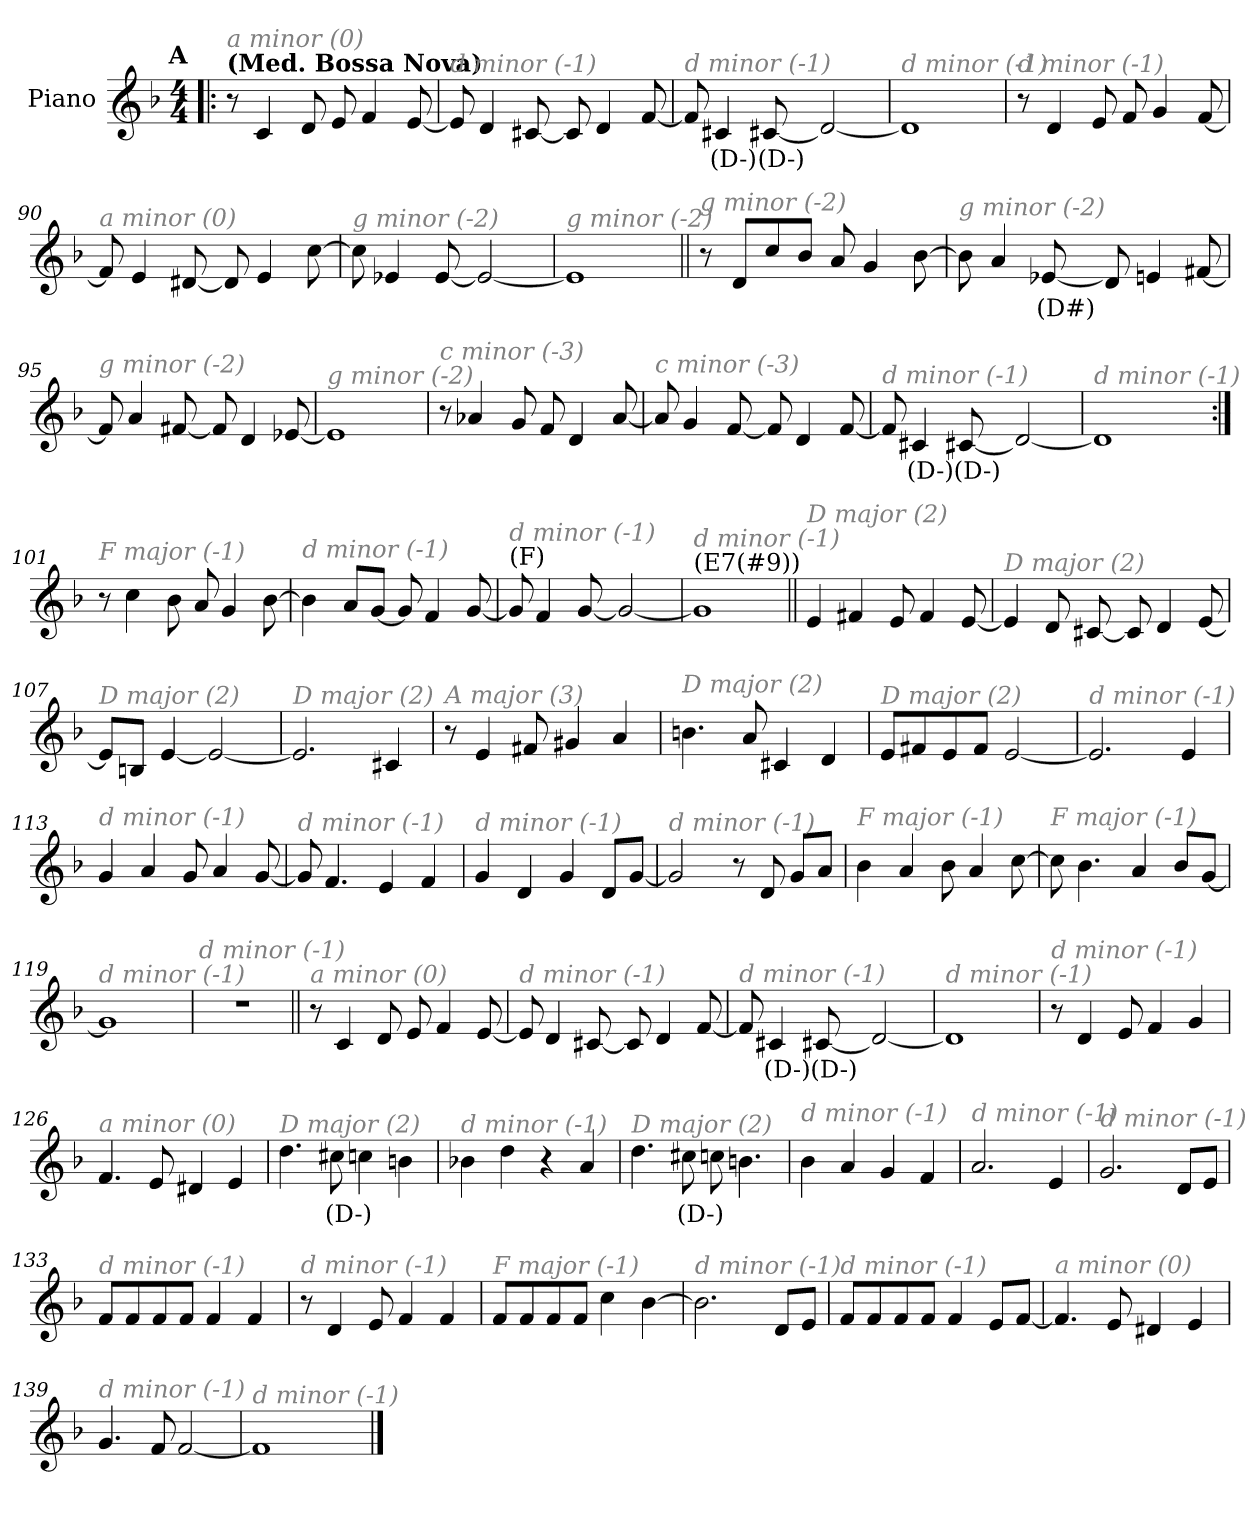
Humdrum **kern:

**kern	**text
*part1	*part1
*staff1	*staff1
*I"Piano	*
*I'Pno.	*
*clefG2	*
*k[b-]	*
*M4/4	*
!!LO:REH:place=s1:a:enc=none:fs=14:t=A
=1!|:	=1!|:
!LO:TX:a:B:t=(Med. Bossa Nova)	!
!LO:TX:i:color=#808080:t=a minor (0)	!
8r	.
4c/	.
8d/	.
8e/	.
4f/	.
[8e/	.
=86	=86
!LO:TX:i:color=#808080:t=d minor (-1)	!
8e/]	.
4d/	.
[8c#X/	.
8c#/]	.
4d/	.
[8f/	.
=87	=87
!LO:TX:i:color=#808080:t=d minor (-1)	!
8f/]	.
4c#Xi/	(D-)
[8c#Xi/	(D-)
2d-/_	.
=88	=88
!LO:TX:i:color=#808080:t=d minor (-1)	!
1d-]	.
!!LO:LB:g=z
=89	=89
!LO:TX:i:color=#808080:t=d minor (-1)	!
8r	.
4d/	.
8e/	.
8f/	.
4g/	.
[8f/	.
=90	=90
!LO:TX:i:color=#808080:t=a minor (0)	!
8f/]	.
4e/	.
[8d#X/	.
8d#/]	.
4e/	.
[8cc\	.
=91	=91
!LO:TX:i:color=#808080:t=g minor (-2)	!
8cc\]	.
4e-X/	.
[8e-/	.
2e-/_	.
=92	=92
!LO:TX:i:color=#808080:t=g minor (-2)	!
1e-]	.
!!LO:LB:g=z
=93||	=93||
!LO:TX:i:color=#808080:t=g minor (-2)	!
8r	.
8d/L	.
8cc/	.
8b-/J	.
8a/	.
4g/	.
[8b-\	.
=94	=94
!LO:TX:i:color=#808080:t=g minor (-2)	!
8b-\]	.
4a/	.
[8e-Xi/	(D#)
8d#/]	.
4e/	.
[8f#X/	.
=95	=95
!LO:TX:i:color=#808080:t=g minor (-2)	!
8f#/]	.
4a/	.
[8f#X/	.
8f#/]	.
4d/	.
[8e-X/	.
=96	=96
!LO:TX:i:color=#808080:t=g minor (-2)	!
1e-]	.
!!LO:LB:g=z
=97	=97
!LO:TX:i:color=#808080:t=c minor (-3)	!
8r	.
4a-X/	.
8g/	.
8f/	.
4d/	.
[8a-/	.
=98	=98
!LO:TX:i:color=#808080:t=c minor (-3)	!
8a-/]	.
4g/	.
[8f/	.
8f/]	.
4d/	.
[8f/	.
=99	=99
!LO:TX:i:color=#808080:t=d minor (-1)	!
8f/]	.
4c#Xi/	(D-)
[8c#Xi/	(D-)
2d-/_	.
=100	=100
!LO:TX:i:color=#808080:t=d minor (-1)	!
1d-]	.
!!LO:LB:g=z
=101:|!	=101:|!
!LO:TX:i:color=#808080:t=F major (-1)	!
8r	.
4cc\	.
8b-\	.
8a/	.
4g/	.
[8b-\	.
=102	=102
!LO:TX:i:color=#808080:t=d minor (-1)	!
4b-\]	.
8a/L	.
[8g/J	.
8g/]	.
4f/	.
[8g/	.
=103	=103
!LO:TX:a:t=(F)	!
!LO:TX:i:color=#808080:t=d minor (-1)	!
8g/]	.
4f/	.
[8g/	.
2g/_	.
=104	=104
!LO:TX:a:t=(E7(#9))	!
!LO:TX:i:color=#808080:t=d minor (-1)	!
1g]	.
!!LO:LB:g=z
=105||	=105||
!LO:TX:i:color=#808080:t=D major (2)	!
4e/	.
4f#X/	.
8e/	.
4f#/	.
[8e/	.
=106	=106
!LO:TX:i:color=#808080:t=D major (2)	!
4e/]	.
8d/	.
[8c#X/	.
8c#/]	.
4d/	.
[8e/	.
=107	=107
!LO:TX:i:color=#808080:t=D major (2)	!
8e/L]	.
8Bn/J	.
[4e/	.
2e/_	.
=108	=108
!LO:TX:i:color=#808080:t=D major (2)	!
2.e/]	.
4c#X/	.
!!LO:LB:g=z
=109	=109
!LO:TX:i:color=#808080:t=A major (3)	!
8r	.
4e/	.
8f#X/	.
4g#X/	.
4a/	.
=110	=110
!LO:TX:i:color=#808080:t=D major (2)	!
4.bn\	.
8a/	.
4c#X/	.
4d/	.
=111	=111
!LO:TX:i:color=#808080:t=D major (2)	!
8e/L	.
8f#X/	.
8e/	.
8f#/J	.
[2e/	.
=112	=112
!LO:TX:i:color=#808080:t=d minor (-1)	!
2.e/]	.
4e/	.
!!LO:LB:g=z
=113	=113
!LO:TX:i:color=#808080:t=d minor (-1)	!
4g/	.
4a/	.
8g/	.
4a/	.
[8g/	.
=114	=114
!LO:TX:i:color=#808080:t=d minor (-1)	!
8g/]	.
4.f/	.
4e/	.
4f/	.
=115	=115
!LO:TX:i:color=#808080:t=d minor (-1)	!
4g/	.
4d/	.
4g/	.
8d/L	.
[8g/J	.
=116	=116
!LO:TX:i:color=#808080:t=d minor (-1)	!
2g/]	.
8r	.
8d/	.
8g/L	.
8a/J	.
!!LO:LB:g=z
=117	=117
!LO:TX:i:color=#808080:t=F major (-1)	!
4b-\	.
4a/	.
8b-\	.
4a/	.
[8cc\	.
=118	=118
!LO:TX:i:color=#808080:t=F major (-1)	!
8cc\]	.
4.b-\	.
4a/	.
8b-/L	.
[8g/J	.
=119	=119
!LO:TX:i:color=#808080:t=d minor (-1)	!
1g]	.
=120	=120
!LO:TX:i:color=#808080:t=d minor (-1)	!
1r	.
!!LO:LB:g=z
=121||	=121||
!LO:TX:i:color=#808080:t=a minor (0)	!
8r	.
4c/	.
8d/	.
8e/	.
4f/	.
[8e/	.
=122	=122
!LO:TX:i:color=#808080:t=d minor (-1)	!
8e/]	.
4d/	.
[8c#X/	.
8c#/]	.
4d/	.
[8f/	.
=123	=123
!LO:TX:i:color=#808080:t=d minor (-1)	!
8f/]	.
4c#Xi/	(D-)
[8c#Xi/	(D-)
2d-/_	.
=124	=124
!LO:TX:i:color=#808080:t=d minor (-1)	!
1d-]	.
!!LO:PB:g=z
=125	=125
!LO:TX:i:color=#808080:t=d minor (-1)	!
8r	.
4d/	.
8e/	.
4f/	.
4g/	.
=126	=126
!LO:TX:i:color=#808080:t=a minor (0)	!
4.f/	.
8e/	.
4d#X/	.
4e/	.
=127	=127
!LO:TX:i:color=#808080:t=D major (2)	!
4.dd\	.
8cc#Xi\	(D-)
4cc\	.
4bn\	.
=128	=128
!LO:TX:i:color=#808080:t=d minor (-1)	!
4b-X\	.
4dd\	.
4r	.
4a/	.
!!LO:LB:g=z
=129	=129
!LO:TX:i:color=#808080:t=D major (2)	!
4.dd\	.
8cc#Xi\	(D-)
8cc\	.
4.bn\	.
=130	=130
!LO:TX:i:color=#808080:t=d minor (-1)	!
4b-\	.
4a/	.
4g/	.
4f/	.
=131	=131
!LO:TX:i:color=#808080:t=d minor (-1)	!
2.a/	.
4e/	.
=132	=132
!LO:TX:i:color=#808080:t=d minor (-1)	!
2.g/	.
8d/L	.
8e/J	.
!!LO:LB:g=z
=133	=133
!LO:TX:i:color=#808080:t=d minor (-1)	!
8f/L	.
8f/	.
8f/	.
8f/J	.
4f/	.
4f/	.
=134	=134
!LO:TX:i:color=#808080:t=d minor (-1)	!
8r	.
4d/	.
8e/	.
4f/	.
4f/	.
=135	=135
!LO:TX:i:color=#808080:t=F major (-1)	!
8f/L	.
8f/	.
8f/	.
8f/J	.
4cc\	.
[4b-\	.
=136	=136
!LO:TX:i:color=#808080:t=d minor (-1)	!
2.b-\]	.
8d/L	.
8e/J	.
!!LO:LB:g=z
=137	=137
!LO:TX:i:color=#808080:t=d minor (-1)	!
8f/L	.
8f/	.
8f/	.
8f/J	.
4f/	.
8e/L	.
[8f/J	.
=138	=138
!LO:TX:i:color=#808080:t=a minor (0)	!
4.f/]	.
8e/	.
4d#X/	.
4e/	.
=139	=139
!LO:TX:i:color=#808080:t=d minor (-1)	!
4.g/	.
8f/	.
[2f/	.
=140	=140
!LO:TX:i:color=#808080:t=d minor (-1)	!
1f]	.
==	==
*-	*-
